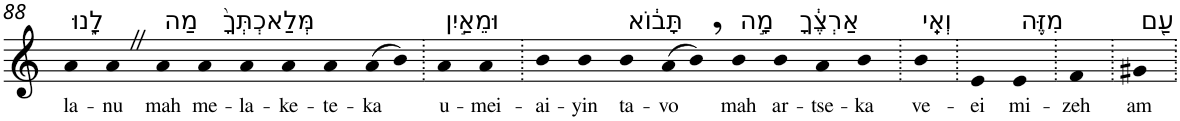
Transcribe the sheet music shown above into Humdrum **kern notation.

**kern	**text
*part1	*part1
*staff1	*staff1
*I"Piano	*
*I'Pno	*
!!LO:PB:g=z
*clefG2	*
*k[]	*
=88	=88
!LO:TX:a:t=לָ֑נוּ	!
!	!LO:LY:b
4a	la-
!	!LO:LY:b
4aZ	-nu
!LO:TX:a:t=מַה	!
!	!LO:LY:b
4a	mah
!LO:TX:a:t=מְּלַאכְתְּךָ֙	!
!	!LO:LY:b
4a	me-
!	!LO:LY:b
4a	-la-
!	!LO:LY:b
4a	-ke-
!	!LO:LY:b
4a	-te-
!	!LO:LY:b
(>8a	-ka
8b)	.
=89.	=89.
!LO:TX:a:t=וּמֵאַ֣יִן	!
!	!LO:LY:b
4a	u-
!	!LO:LY:b
4a	-mei-
=90.	=90.
!	!LO:LY:b
4b	-ai-
!	!LO:LY:b
4b	-yin
!LO:TX:a:t=תָּב֔וֹא	!
!	!LO:LY:b
4b	ta-
!	!LO:LY:b
(>8a	-vo
8b,)	.
!LO:TX:a:t=מָ֣ה	!
!	!LO:LY:b
4b	mah
!LO:TX:a:t=אַרְצֶ֔ךָ	!
!	!LO:LY:b
4b	ar-
!	!LO:LY:b
4a	-tse-
!	!LO:LY:b
4b	-ka
=91.	=91.
!LO:TX:a:t=וְאֵֽי	!
!	!LO:LY:b
4b	ve-
=92.	=92.
!	!LO:LY:b
4e	-ei
!LO:TX:a:t=מִזֶּ֥ה	!
!	!LO:LY:b
4e	mi-
=93.	=93.
!	!LO:LY:b
4f	-zeh
=94.	=94.
!LO:TX:a:t=עַ֖ם	!
!	!LO:LY:b
4g#X	am
=.	=.
*-	*-
